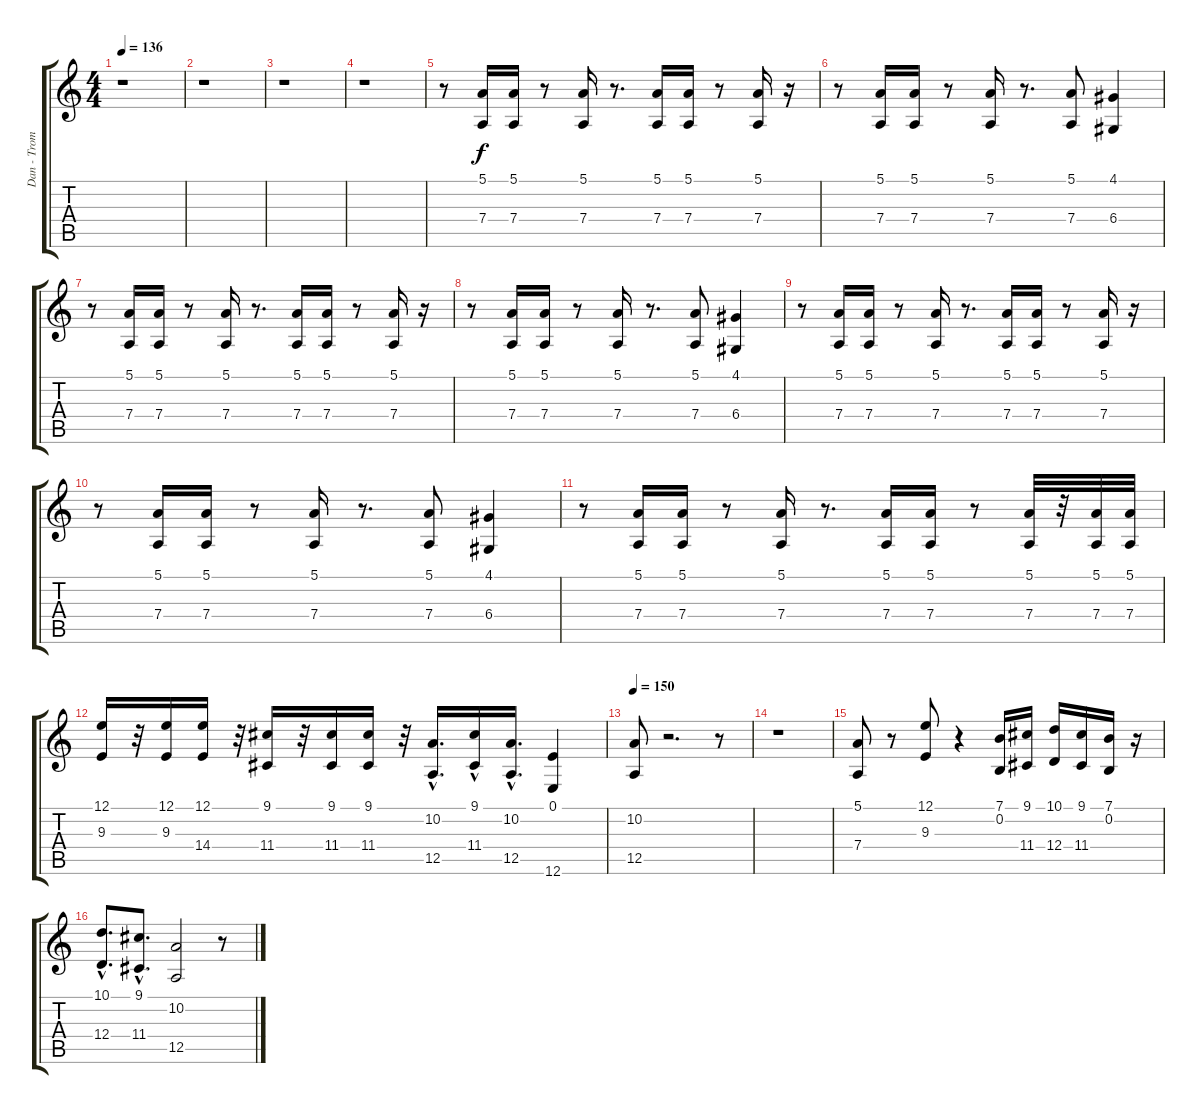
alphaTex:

\track ("Dan - Trombone" "Dan - Trom") {instrument trombone}
\staff {score tabs}
\tuning (E4 B3 G3 D3 A2 E2) {hide}
\ts (4 4)
\tempo 136
\clef g2
\ks c
r.1{dy f instrument trombone} |
r.1 |
r.1 |
r.1 |
r.8 (5.1 7.4).16 (5.1 7.4).16 r.8 (5.1 7.4).16 r.8{d} (5.1 7.4).16 (5.1 7.4).16 r.8 (5.1 7.4).16 r.16 |
r.8 (5.1 7.4).16 (5.1 7.4).16 r.8 (5.1 7.4).16 r.8{d} (5.1 7.4).8 (4.1 6.4).4 |
r.8 (5.1 7.4).16 (5.1 7.4).16 r.8 (5.1 7.4).16 r.8{d} (5.1 7.4).16 (5.1 7.4).16 r.8 (5.1 7.4).16 r.16 |
r.8 (5.1 7.4).16 (5.1 7.4).16 r.8 (5.1 7.4).16 r.8{d} (5.1 7.4).8 (4.1 6.4).4 |
r.8 (5.1 7.4).16 (5.1 7.4).16 r.8 (5.1 7.4).16 r.8{d} (5.1 7.4).16 (5.1 7.4).16 r.8 (5.1 7.4).16 r.16 |
r.8 (5.1 7.4).16 (5.1 7.4).16 r.8 (5.1 7.4).16 r.8{d} (5.1 7.4).8 (4.1 6.4).4 |
r.8 (5.1 7.4).16 (5.1 7.4).16 r.8 (5.1 7.4).16 r.8{d} (5.1 7.4).16 (5.1 7.4).16 r.8 (5.1 7.4).32 r.32 (5.1 7.4).32 (5.1 7.4).32 |
(12.1 9.3).16 r.32 (12.1 9.3).16 (12.1 14.4).16 r.32 (9.1 11.4).16 r.32 (9.1 11.4).16 (9.1 11.4).16 r.32 (10.2{hac} 12.5{hac}).16{d} (9.1{hac} 11.4{hac}).16 (10.2{hac} 12.5{hac}).16{d} (0.1 12.6).4 |
\tempo 150
(10.2 12.5).8 r.2{d} r.8 |
r.1 |
(5.1 7.4).8 r.8 (12.1 9.3).8 r.4 (7.1 0.2).16 (9.1 11.4).16 (10.1 12.4).16 (9.1 11.4).16 (7.1 0.2).16 r.16 |
(10.1{hac} 12.4{hac}).8{d} (9.1{hac} 11.4{hac}).8{d} (10.2 12.5).2 r.8
